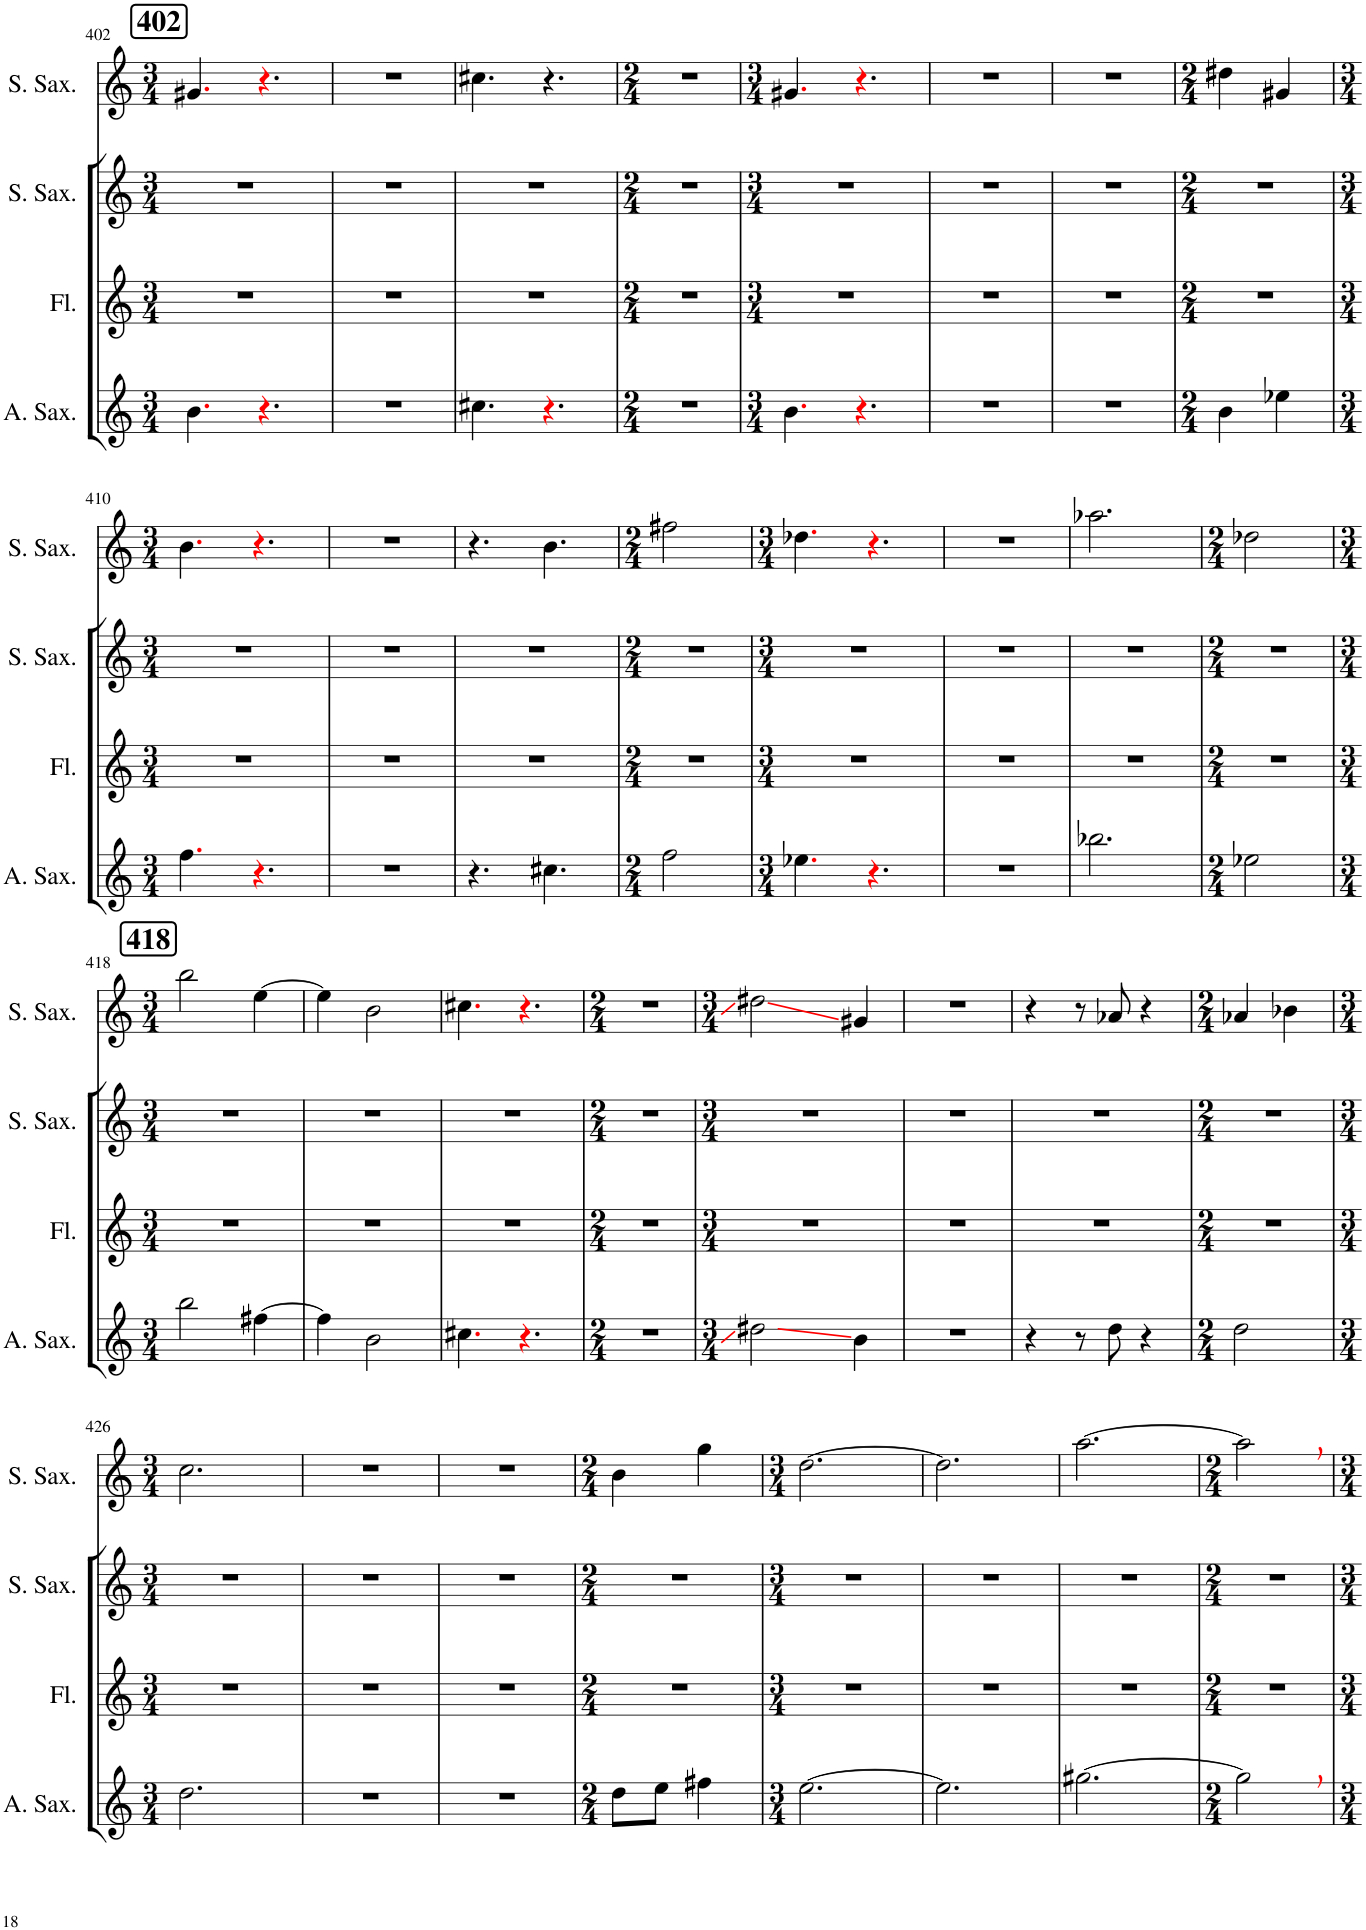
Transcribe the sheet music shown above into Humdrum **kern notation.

**kern	**kern	**kern	**kern
*part4	*part3	*part2	*part1
*staff4	*staff3	*staff2	*staff1
*I"Alto Saxophone	*I"Flute	*I"Soprano Saxophone	*I"Soprano Saxophone
*I'A. Sax.	*I'Fl.	*I'S. Sax.	*I'S. Sax.
!!LO:PB:g=z
*clefG2	*clefG2	*clefG2	*clefG2
*Trd5c9	*	*Trd1c2	*Trd1c2
*k[]	*k[]	*k[]	*k[]
*M3/4	*M3/4	*M3/4	*M3/4
!!LO:REH:place=s1:a:B:cj:fs=14:t=402
=402	=402	=402	=402
4.b\	2.r	2.r	4.g#X/
4.r	.	.	4.r
=403	=403	=403	=403
2.r	2.r	2.r	2.r
=404	=404	=404	=404
4.cc#X\	2.r	2.r	4.cc#X\
4.r	.	.	4.r
=405	=405	=405	=405
*M2/4	*M2/4	*M2/4	*M2/4
2r	2r	2r	2r
=406	=406	=406	=406
*M3/4	*M3/4	*M3/4	*M3/4
4.b\	2.r	2.r	4.g#X/
4.r	.	.	4.r
=407	=407	=407	=407
2.r	2.r	2.r	2.r
=408	=408	=408	=408
2.r	2.r	2.r	2.r
=409	=409	=409	=409
*M2/4	*M2/4	*M2/4	*M2/4
4b\	2r	2r	4dd#X\
4ee-X\	.	.	4g#X/
!!LO:LB:g=z
=410	=410	=410	=410
*M3/4	*M3/4	*M3/4	*M3/4
4.ff\	2.r	2.r	4.b\
4.r	.	.	4.r
=411	=411	=411	=411
2.r	2.r	2.r	2.r
=412	=412	=412	=412
4.r	2.r	2.r	4.r
4.cc#X\	.	.	4.b\
=413	=413	=413	=413
*M2/4	*M2/4	*M2/4	*M2/4
2ff\	2r	2r	2ff#X\
=414	=414	=414	=414
*M3/4	*M3/4	*M3/4	*M3/4
4.ee-X\	2.r	2.r	4.dd-X\
4.r	.	.	4.r
=415	=415	=415	=415
2.r	2.r	2.r	2.r
=416	=416	=416	=416
2.bb-X\	2.r	2.r	2.aa-X\
=417	=417	=417	=417
*M2/4	*M2/4	*M2/4	*M2/4
2ee-X\	2r	2r	2dd-X\
!!LO:LB:g=z
!!LO:REH:place=s1:a:B:cj:fs=14:t=418
=418	=418	=418	=418
*M3/4	*M3/4	*M3/4	*M3/4
2bb\	2.r	2.r	2bb\
[4ff#X\	.	.	[4ee\
=419	=419	=419	=419
4ff#\]	2.r	2.r	4ee\]
2b\	.	.	2b\
=420	=420	=420	=420
4.cc#X\	2.r	2.r	4.cc#X\
4.r	.	.	4.r
=421	=421	=421	=421
*M2/4	*M2/4	*M2/4	*M2/4
2r	2r	2r	2r
=422	=422	=422	=422
*M3/4	*M3/4	*M3/4	*M3/4
2dd#X\	2.r	2.r	2dd#X\
4b\	.	.	4g#X/
=423	=423	=423	=423
2.r	2.r	2.r	2.r
=424	=424	=424	=424
4r	2.r	2.r	4r
8r	.	.	8r
8dd\	.	.	8a-X/
4r	.	.	4r
=425	=425	=425	=425
*M2/4	*M2/4	*M2/4	*M2/4
2dd\	2r	2r	4a-X/
.	.	.	4b-X\
!!LO:LB:g=z
=426	=426	=426	=426
*M3/4	*M3/4	*M3/4	*M3/4
2.dd\	2.r	2.r	2.cc\
=427	=427	=427	=427
2.r	2.r	2.r	2.r
=428	=428	=428	=428
2.r	2.r	2.r	2.r
=429	=429	=429	=429
*M2/4	*M2/4	*M2/4	*M2/4
8dd\L	2r	2r	4b\
8ee\J	.	.	.
4ff#X\	.	.	4gg\
=430	=430	=430	=430
*M3/4	*M3/4	*M3/4	*M3/4
[2.ee\	2.r	2.r	[2.dd\
=431	=431	=431	=431
2.ee\]	2.r	2.r	2.dd\]
=432	=432	=432	=432
[2.gg#X\	2.r	2.r	[2.aa\
=433	=433	=433	=433
*M2/4	*M2/4	*M2/4	*M2/4
2gg#,\]	2r	2r	2aa,\]
=	=	=	=
*-	*-	*-	*-
